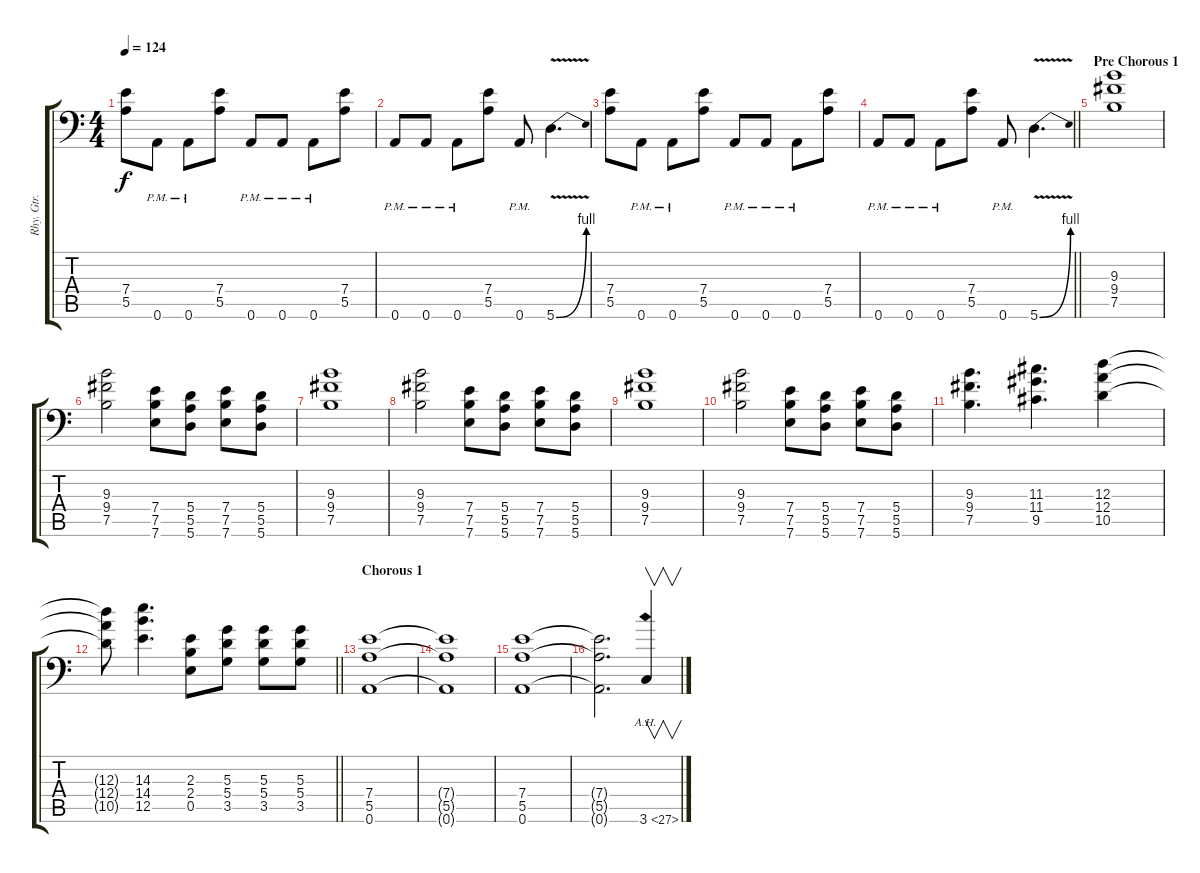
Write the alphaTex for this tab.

\track ("Rhy. Gtr. 2" "Rhy. Gtr. ") {instrument distortionguitar}
\staff {score tabs}
\tuning (B3 Gb3 D3 A2 E2 A1) {hide}
\ts (4 4)
\tempo 124
\clef f4
\ks c
(7.4 5.5).8{dy f} 0.6{pm}.8 0.6{pm}.8 (7.4 5.5).8 0.6{pm}.8 0.6{pm}.8 0.6{pm}.8 (7.4 5.5).8 |
0.6{pm}.8 0.6{pm}.8 0.6{pm}.8 (7.4 5.5).8 0.6{pm}.8 5.6{be (bend 0 0 60 4) v}.4{d} |
(7.4 5.5).8 0.6{pm}.8 0.6{pm}.8 (7.4 5.5).8 0.6{pm}.8 0.6{pm}.8 0.6{pm}.8 (7.4 5.5).8 |
\barLineRight lightlight
0.6{pm}.8 0.6{pm}.8 0.6{pm}.8 (7.4 5.5).8 0.6{pm}.8 5.6{be (bend 0 0 60 4) v}.4{d} |
\section ("" "Pre Chorous 1")
(9.3 9.4 7.5).1 |
(9.3 9.4 7.5).2 (7.4 7.5 7.6).8 (5.4 5.5 5.6).8 (7.4 7.5 7.6).8 (5.4 5.5 5.6).8 |
(9.3 9.4 7.5).1 |
(9.3 9.4 7.5).2 (7.4 7.5 7.6).8 (5.4 5.5 5.6).8 (7.4 7.5 7.6).8 (5.4 5.5 5.6).8 |
(9.3 9.4 7.5).1 |
(9.3 9.4 7.5).2 (7.4 7.5 7.6).8 (5.4 5.5 5.6).8 (7.4 7.5 7.6).8 (5.4 5.5 5.6).8 |
(9.3 9.4 7.5).4{d} (11.3 11.4 9.5).4{d} (12.3 12.4 10.5).4 |
\barLineRight lightlight
(12.3{t} 12.4{t} 10.5{t}).8 (14.3 14.4 12.5).4{d} (2.3 2.4 0.5).8 (5.3 5.4 3.5).8 (5.3 5.4 3.5).8 (5.3 5.4 3.5).8 |
\section ("" "Chorous 1")
(7.4 5.5 0.6).1 |
(7.4{t} 5.5{t} 0.6{t}).1 |
(7.4 5.5 0.6).1 |
(7.4{t} 5.5{t} 0.6{t}).2{d} 3.6{ah 24}.4{v}
